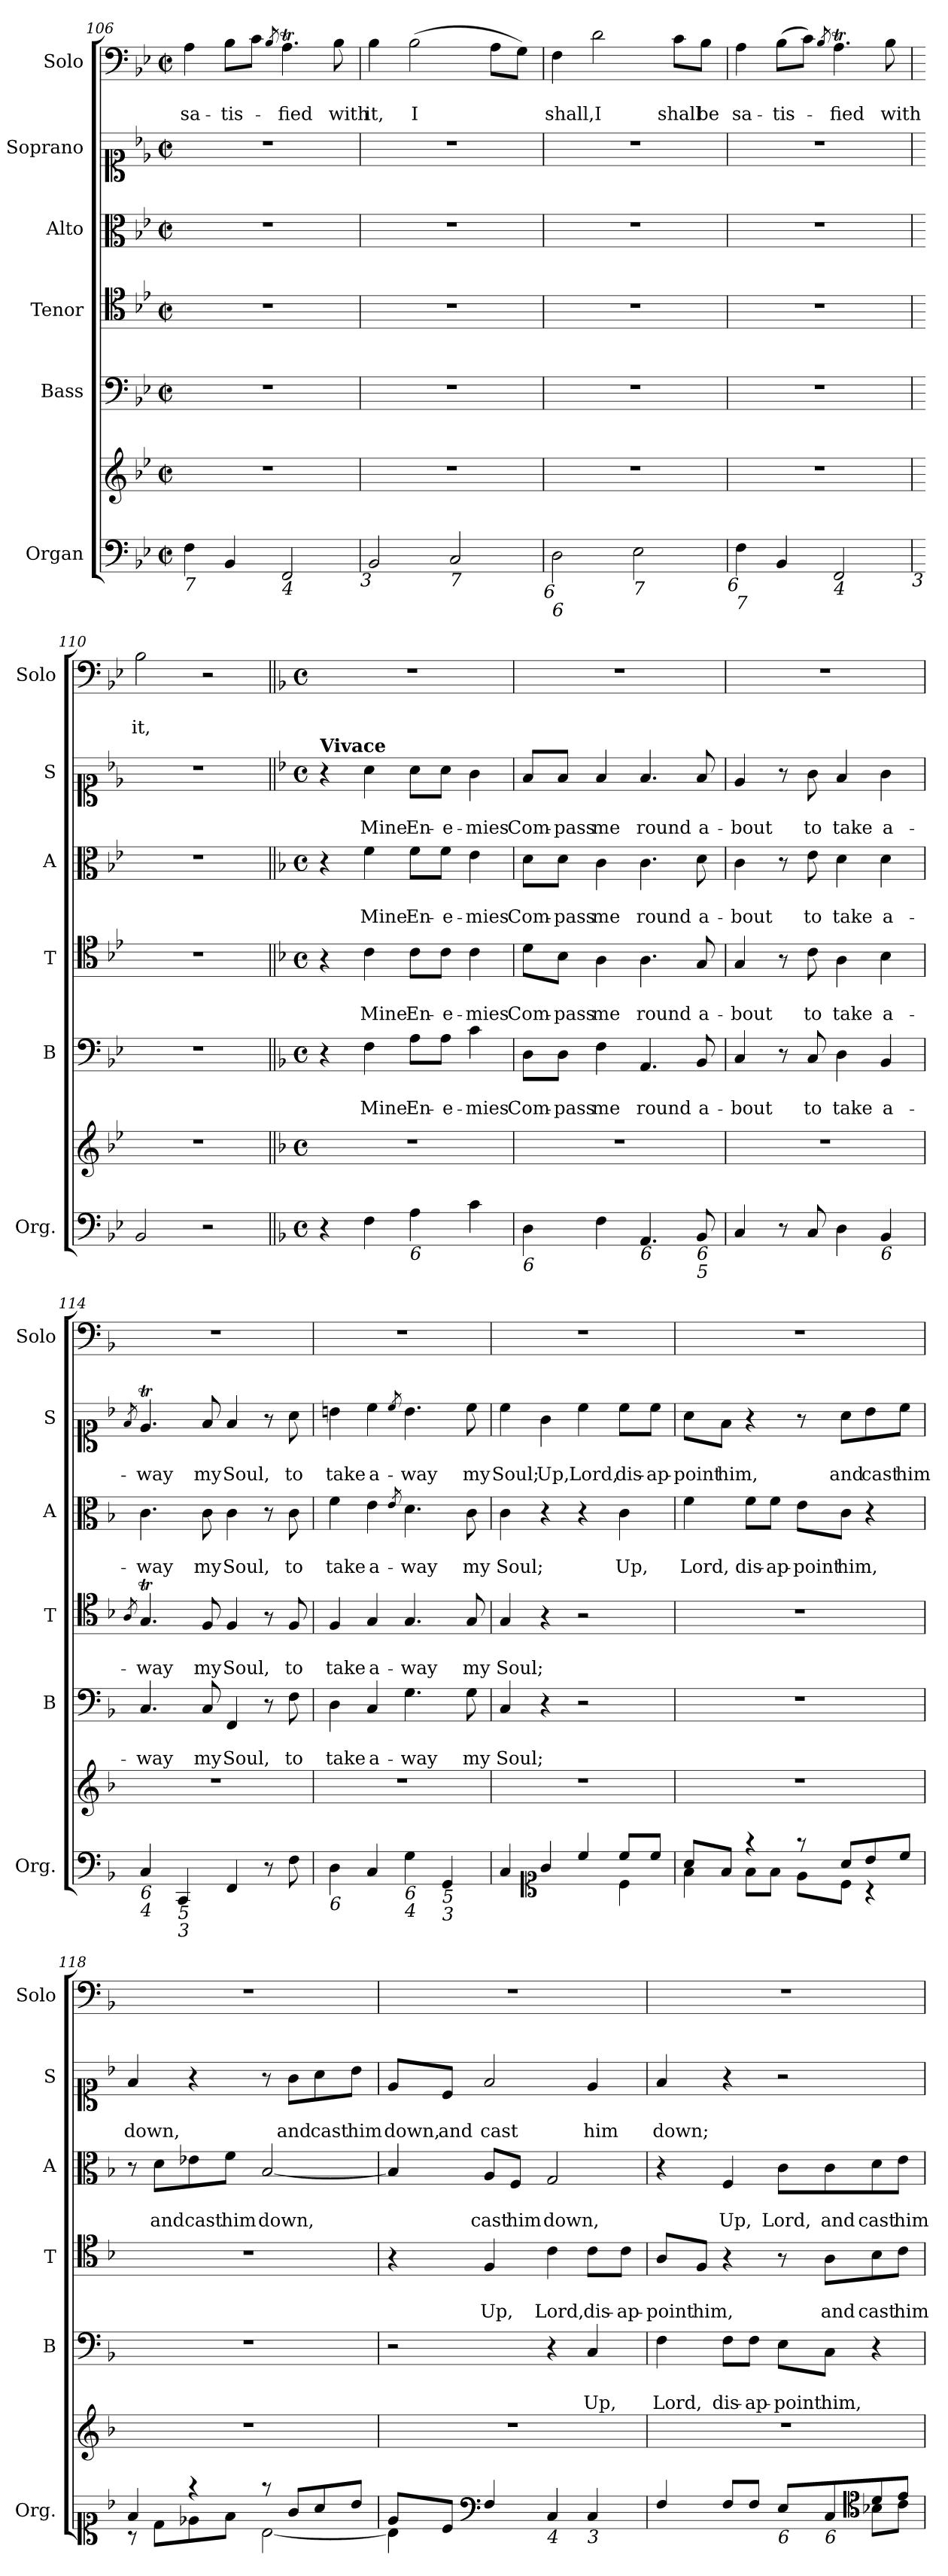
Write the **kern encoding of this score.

**kern	**kern	**kern	**text	**text	**kern	**text	**text	**kern	**text	**text	**kern	**text	**text	**kern	**text	**text
*part6	*part6	*part5	*part5	*part5	*part4	*part4	*part4	*part3	*part3	*part3	*part2	*part2	*part2	*part1	*part1	*part1
*staff7	*staff6	*staff5	*staff5	*staff5	*staff4	*staff4	*staff4	*staff3	*staff3	*staff3	*staff2	*staff2	*staff2	*staff1	*staff1	*staff1
*I"Organ	*	*I"Bass	*	*	*I"Tenor	*	*	*I"Alto	*	*	*I"Soprano	*	*	*I"Solo	*	*
*I'Org.	*	*I'B	*	*	*I'T	*	*	*I'A	*	*	*I'S	*	*	*I'Solo	*	*
*clefF4	*clefG2	*clefF4	*	*	*clefC4	*	*	*clefC3	*	*	*clefC1	*	*	*clefF4	*	*
*k[b-e-]	*k[b-e-]	*k[b-e-]	*	*	*k[b-e-]	*	*	*k[b-e-]	*	*	*k[b-e-]	*	*	*k[b-e-]	*	*
*B-:	*B-:	*B-:	*	*	*B-:	*	*	*B-:	*	*	*B-:	*	*	*B-:	*	*
*M2/2	*M2/2	*M2/2	*	*	*M2/2	*	*	*M2/2	*	*	*M2/2	*	*	*M2/2	*	*
*met(c|)	*met(c|)	*met(c|)	*	*	*met(c|)	*	*	*met(c|)	*	*	*met(c|)	*	*	*met(c|)	*	*
=106	=106	=106	=106	=106	=106	=106	=106	=106	=106	=106	=106	=106	=106	=106	=106	=106
!LO:TX:b:i:t=7	!	!	!	!	!	!	!	!	!	!	!	!	!	!	!	!
!	!	!	!	!	!	!	!	!	!	!	!	!	!	!	!	!LO:LY:b
4F\	1r	1r	.	.	1r	.	.	1r	.	.	1r	.	.	4A\	.	sa-
!	!	!	!	!	!	!	!	!	!	!	!	!	!	!	!	!LO:LY:b
4BB-/	.	.	.	.	.	.	.	.	.	.	.	.	.	8B-\L	.	-tis-
.	.	.	.	.	.	.	.	.	.	.	.	.	.	8c\J	.	.
.	.	.	.	.	.	.	.	.	.	.	.	.	.	8qB-/	.	.
!LO:TX:b:i:t=4	!	!	!	!	!	!	!	!	!	!	!	!	!	!	!	!
!	!	!	!	!	!	!	!	!	!	!	!	!	!	!	!	!LO:LY:b
2FF/	.	.	.	.	.	.	.	.	.	.	.	.	.	4.At\	.	-fied
!	!	!	!	!	!	!	!	!	!	!	!	!	!	!	!	!LO:LY:b
.	.	.	.	.	.	.	.	.	.	.	.	.	.	8B-\	.	with
!LO:TX:b:i:t=3	!	!	!	!	!	!	!	!	!	!	!	!	!	!	!	!
=107	=107	=107	=107	=107	=107	=107	=107	=107	=107	=107	=107	=107	=107	=107	=107	=107
!	!	!	!	!	!	!	!	!	!	!	!	!	!	!	!	!LO:LY:b
2BB-/	1r	1r	.	.	1r	.	.	1r	.	.	1r	.	.	4B-\	.	it,
!	!	!	!	!	!	!	!	!	!	!	!	!	!	!	!	!LO:LY:b
.	.	.	.	.	.	.	.	.	.	.	.	.	.	(>2B-\	.	I
!LO:TX:b:i:t=7	!	!	!	!	!	!	!	!	!	!	!	!	!	!	!	!
2C/	.	.	.	.	.	.	.	.	.	.	.	.	.	.	.	.
.	.	.	.	.	.	.	.	.	.	.	.	.	.	8A\L	.	.
.	.	.	.	.	.	.	.	.	.	.	.	.	.	8G\J)	.	.
!LO:TX:b:i:t=6	!	!	!	!	!	!	!	!	!	!	!	!	!	!	!	!
=108	=108	=108	=108	=108	=108	=108	=108	=108	=108	=108	=108	=108	=108	=108	=108	=108
!LO:TX:b:i:t=6	!	!	!	!	!	!	!	!	!	!	!	!	!	!	!	!
!	!	!	!	!	!	!	!	!	!	!	!	!	!	!	!	!LO:LY:b
2D\	1r	1r	.	.	1r	.	.	1r	.	.	1r	.	.	4F\	.	shall,
!	!	!	!	!	!	!	!	!	!	!	!	!	!	!	!	!LO:LY:b
.	.	.	.	.	.	.	.	.	.	.	.	.	.	2d\	.	I
!LO:TX:b:i:t=7	!	!	!	!	!	!	!	!	!	!	!	!	!	!	!	!
2E-\	.	.	.	.	.	.	.	.	.	.	.	.	.	.	.	.
!	!	!	!	!	!	!	!	!	!	!	!	!	!	!	!	!LO:LY:b
.	.	.	.	.	.	.	.	.	.	.	.	.	.	8c\L	.	shall
!	!	!	!	!	!	!	!	!	!	!	!	!	!	!	!	!LO:LY:b
.	.	.	.	.	.	.	.	.	.	.	.	.	.	8B-\J	.	be
!LO:TX:b:i:t=6	!	!	!	!	!	!	!	!	!	!	!	!	!	!	!	!
=109	=109	=109	=109	=109	=109	=109	=109	=109	=109	=109	=109	=109	=109	=109	=109	=109
!LO:TX:b:i:t=7	!	!	!	!	!	!	!	!	!	!	!	!	!	!	!	!
!	!	!	!	!	!	!	!	!	!	!	!	!	!	!	!	!LO:LY:b
4F\	1r	1r	.	.	1r	.	.	1r	.	.	1r	.	.	4A\	.	sa-
!	!	!	!	!	!	!	!	!	!	!	!	!	!	!	!	!LO:LY:b
4BB-/	.	.	.	.	.	.	.	.	.	.	.	.	.	(>8B-\L	.	-tis-
.	.	.	.	.	.	.	.	.	.	.	.	.	.	8c\J)	.	.
.	.	.	.	.	.	.	.	.	.	.	.	.	.	8qB-/	.	.
!LO:TX:b:i:t=4	!	!	!	!	!	!	!	!	!	!	!	!	!	!	!	!
!	!	!	!	!	!	!	!	!	!	!	!	!	!	!	!	!LO:LY:b
2FF/	.	.	.	.	.	.	.	.	.	.	.	.	.	4.At\	.	-fied
!	!	!	!	!	!	!	!	!	!	!	!	!	!	!	!	!LO:LY:b
.	.	.	.	.	.	.	.	.	.	.	.	.	.	8B-\	.	with
!LO:TX:b:i:t=3	!	!	!	!	!	!	!	!	!	!	!	!	!	!	!	!
=110	=110	=110	=110	=110	=110	=110	=110	=110	=110	=110	=110	=110	=110	=110	=110	=110
!	!	!	!	!	!	!	!	!	!	!	!	!	!	!	!	!LO:LY:b
2BB-/	1r	1r	.	.	1r	.	.	1r	.	.	1r	.	.	2B-\	.	it,
2r	.	.	.	.	.	.	.	.	.	.	.	.	.	2r	.	.
!!LO:LB:g=z
=111||	=111||	=111||	=111||	=111||	=111||	=111||	=111||	=111||	=111||	=111||	=111||	=111||	=111||	=111||	=111||	=111||
*k[b-]	*k[b-]	*k[b-]	*	*	*k[b-]	*	*	*k[b-]	*	*	*k[b-]	*	*	*k[b-]	*	*
*F:	*F:	*F:	*	*	*F:	*	*	*F:	*	*	*F:	*	*	*F:	*	*
*M4/4	*M4/4	*M4/4	*	*	*M4/4	*	*	*M4/4	*	*	*M4/4	*	*	*M4/4	*	*
*met(c)	*met(c)	*met(c)	*	*	*met(c)	*	*	*met(c)	*	*	*met(c)	*	*	*met(c)	*	*
*	*	*	*	*	*	*	*	*	*	*	*MM120	*	*	*	*	*
!	!	!	!	!	!	!	!	!	!	!	!LO:TX:a:B:t=Vivace	!	!	!	!	!
4r	1r	4r	.	.	4r	.	.	4r	.	.	4r	.	.	1r	.	.
!	!	!	!	!LO:LY:b	!	!	!LO:LY:b	!	!	!LO:LY:b	!	!	!LO:LY:b	!	!	!
4F\	.	4F\	.	Mine	4c\	.	Mine	4f\	.	Mine	4a\	.	Mine	.	.	.
!LO:TX:b:i:t=6	!	!	!	!	!	!	!	!	!	!	!	!	!	!	!	!
!	!	!	!	!LO:LY:b	!	!	!LO:LY:b	!	!	!LO:LY:b	!	!	!LO:LY:b	!	!	!
4A\	.	8A\L	.	En-	8c\L	.	En-	8f\L	.	En-	8a\L	.	En-	.	.	.
!	!	!	!	!LO:LY:b	!	!	!LO:LY:b	!	!	!LO:LY:b	!	!	!LO:LY:b	!	!	!
.	.	8A\J	.	-e-	8c\J	.	-e-	8f\J	.	-e-	8a\J	.	-e-	.	.	.
!	!	!	!	!LO:LY:b	!	!	!LO:LY:b	!	!	!LO:LY:b	!	!	!LO:LY:b	!	!	!
4c\	.	4c\	.	-mies	4c\	.	-mies	4e\	.	-mies	4g\	.	-mies	.	.	.
=112	=112	=112	=112	=112	=112	=112	=112	=112	=112	=112	=112	=112	=112	=112	=112	=112
!LO:TX:b:i:t=6	!	!	!	!	!	!	!	!	!	!	!	!	!	!	!	!
!	!	!	!	!LO:LY:b	!	!	!LO:LY:b	!	!	!LO:LY:b	!	!	!LO:LY:b	!	!	!
4D\	1r	8D\L	.	Com-	8d\L	.	Com-	8d\L	.	Com-	8f/L	.	Com-	1r	.	.
!	!	!	!	!LO:LY:b	!	!	!LO:LY:b	!	!	!LO:LY:b	!	!	!LO:LY:b	!	!	!
.	.	8D\J	.	-pass	8B-\J	.	-pass	8d\J	.	-pass	8f/J	.	-pass	.	.	.
!	!	!	!	!LO:LY:b	!	!	!LO:LY:b	!	!	!LO:LY:b	!	!	!LO:LY:b	!	!	!
4F\	.	4F\	.	me	4A\	.	me	4c\	.	me	4f/	.	me	.	.	.
!LO:TX:b:i:t=6	!	!	!	!	!	!	!	!	!	!	!	!	!	!	!	!
!	!	!	!	!LO:LY:b	!	!	!LO:LY:b	!	!	!LO:LY:b	!	!	!LO:LY:b	!	!	!
4.AA/	.	4.AA/	.	round	4.A\	.	round	4.c\	.	round	4.f/	.	round	.	.	.
!LO:TX:b:i:t=6	!	!	!	!	!	!	!	!	!	!	!	!	!	!	!	!
!LO:TX:b:i:t=5	!	!	!	!	!	!	!	!	!	!	!	!	!	!	!	!
!	!	!	!	!LO:LY:b	!	!	!LO:LY:b	!	!	!LO:LY:b	!	!	!LO:LY:b	!	!	!
8BB-/	.	8BB-/	.	a-	8G/	.	a-	8d\	.	a-	8f/	.	a-	.	.	.
=113	=113	=113	=113	=113	=113	=113	=113	=113	=113	=113	=113	=113	=113	=113	=113	=113
!	!	!	!	!LO:LY:b	!	!	!LO:LY:b	!	!	!LO:LY:b	!	!	!LO:LY:b	!	!	!
4C/	1r	4C/	.	-bout	4G/	.	-bout	4c\	.	-bout	4e/	.	-bout	1r	.	.
8r	.	8r	.	.	8r	.	.	8r	.	.	8r	.	.	.	.	.
!	!	!	!	!LO:LY:b	!	!	!LO:LY:b	!	!	!LO:LY:b	!	!	!LO:LY:b	!	!	!
8C/	.	8C/	.	to	8c\	.	to	8e\	.	to	8g\	.	to	.	.	.
!	!	!	!	!LO:LY:b	!	!	!LO:LY:b	!	!	!LO:LY:b	!	!	!LO:LY:b	!	!	!
4D\	.	4D\	.	take	4A\	.	take	4d\	.	take	4f/	.	take	.	.	.
!LO:TX:b:i:t=6	!	!	!	!	!	!	!	!	!	!	!	!	!	!	!	!
!	!	!	!	!LO:LY:b	!	!	!LO:LY:b	!	!	!LO:LY:b	!	!	!LO:LY:b	!	!	!
4BB-/	.	4BB-/	.	a-	4B-\	.	a-	4d\	.	a-	4g\	.	a-	.	.	.
=114	=114	=114	=114	=114	=114	=114	=114	=114	=114	=114	=114	=114	=114	=114	=114	=114
.	.	.	.	.	8qA/	.	.	.	.	.	8qf/	.	.	.	.	.
!LO:TX:b:i:t=6\n4	!	!	!	!	!	!	!	!	!	!	!	!	!	!	!	!
!	!	!	!	!LO:LY:b	!	!	!LO:LY:b	!	!	!LO:LY:b	!	!	!LO:LY:b	!	!	!
4C/	1r	4.C/	.	-way	4.GT/	.	-way	4.c\	.	-way	4.et/	.	-way	1r	.	.
!LO:TX:b:i:t=5\n3	!	!	!	!	!	!	!	!	!	!	!	!	!	!	!	!
4CC/	.	.	.	.	.	.	.	.	.	.	.	.	.	.	.	.
!	!	!	!	!LO:LY:b	!	!	!LO:LY:b	!	!	!LO:LY:b	!	!	!LO:LY:b	!	!	!
.	.	8C/	.	my	8F/	.	my	8c\	.	my	8f/	.	my	.	.	.
!	!	!	!	!LO:LY:b	!	!	!LO:LY:b	!	!	!LO:LY:b	!	!	!LO:LY:b	!	!	!
4FF/	.	4FF/	.	Soul,	4F/	.	Soul,	4c\	.	Soul,	4f/	.	Soul,	.	.	.
8r	.	8r	.	.	8r	.	.	8r	.	.	8r	.	.	.	.	.
!	!	!	!	!LO:LY:b	!	!	!LO:LY:b	!	!	!LO:LY:b	!	!	!LO:LY:b	!	!	!
8F\	.	8F\	.	to	8F/	.	to	8c\	.	to	8a\	.	to	.	.	.
=115	=115	=115	=115	=115	=115	=115	=115	=115	=115	=115	=115	=115	=115	=115	=115	=115
!LO:TX:b:i:t=6	!	!	!	!	!	!	!	!	!	!	!	!	!	!	!	!
!	!	!	!	!LO:LY:b	!	!	!LO:LY:b	!	!	!LO:LY:b	!	!	!LO:LY:b	!	!	!
4D\	1r	4D\	.	take	4F/	.	take	4f\	.	take	4bn\	.	take	1r	.	.
!	!	!	!	!LO:LY:b	!	!	!LO:LY:b	!	!	!LO:LY:b	!	!	!LO:LY:b	!	!	!
4C/	.	4C/	.	a-	4G/	.	a-	4e\	.	a-	4cc\	.	a-	.	.	.
.	.	.	.	.	.	.	.	8qe/	.	.	8qcc/	.	.	.	.	.
!LO:TX:b:i:t=6\n4	!	!	!	!	!	!	!	!	!	!	!	!	!	!	!	!
!	!	!	!	!LO:LY:b	!	!	!LO:LY:b	!	!	!LO:LY:b	!	!	!LO:LY:b	!	!	!
4G\	.	4.G\	.	-way	4.G/	.	-way	4.d\	.	-way	4.b\	.	-way	.	.	.
!LO:TX:b:i:t=5\n3	!	!	!	!	!	!	!	!	!	!	!	!	!	!	!	!
4GG/	.	.	.	.	.	.	.	.	.	.	.	.	.	.	.	.
!	!	!	!	!LO:LY:b	!	!	!LO:LY:b	!	!	!LO:LY:b	!	!	!LO:LY:b	!	!	!
.	.	8G\	.	my	8G/	.	my	8c\	.	my	8cc\	.	my	.	.	.
!!LO:PB:g=z
=116	=116	=116	=116	=116	=116	=116	=116	=116	=116	=116	=116	=116	=116	=116	=116	=116
*^	*	*	*	*	*	*	*	*	*	*	*	*	*	*	*	*
!	!	!	!	!	!LO:LY:b	!	!	!LO:LY:b	!	!	!LO:LY:b	!	!	!LO:LY:b	!	!	!
4C/	2ryy	1r	4C/	.	Soul;	4G/	.	Soul;	4c\	.	Soul;	4cc\	.	Soul;	1r	.	.
*clefC1	*	*	*	*	*	*	*	*	*	*	*	*	*	*	*	*	*
!	!	!	!	!	!	!	!	!	!	!	!	!	!	!LO:LY:b	!	!	!
4g/	.	.	4r	.	.	4r	.	.	4r	.	.	4g\	.	Up,	.	.	.
!	!	!	!	!	!	!	!	!	!	!	!	!	!	!LO:LY:b	!	!	!
4cc/	4ryy	.	2r	.	.	2r	.	.	4r	.	.	4cc\	.	Lord,	.	.	.
!	!	!	!	!	!	!	!	!	!	!	!LO:LY:b	!	!	!LO:LY:b	!	!	!
8cc/L	4c\	.	.	.	.	.	.	.	4c\	.	Up,	8cc\L	.	dis-	.	.	.
!	!	!	!	!	!	!	!	!	!	!	!	!	!	!LO:LY:b	!	!	!
8cc/J	.	.	.	.	.	.	.	.	.	.	.	8cc\J	.	-ap-	.	.	.
=117	=117	=117	=117	=117	=117	=117	=117	=117	=117	=117	=117	=117	=117	=117	=117	=117	=117
!	!	!	!	!	!	!	!	!	!	!	!LO:LY:b	!	!	!LO:LY:b	!	!	!
8a/L	4f\	1r	1r	.	.	1r	.	.	4f\	.	Lord,	8a\L	.	-point	1r	.	.
!	!	!	!	!	!	!	!	!	!	!	!	!	!	!LO:LY:b	!	!	!
8f/J	.	.	.	.	.	.	.	.	.	.	.	8f\J	.	him,	.	.	.
!	!	!	!	!	!	!	!	!	!	!	!LO:LY:b	!	!	!	!	!	!
4rff	8f\L	.	.	.	.	.	.	.	8f\L	.	dis-	4r	.	.	.	.	.
!	!	!	!	!	!	!	!	!	!	!	!LO:LY:b	!	!	!	!	!	!
.	8f\J	.	.	.	.	.	.	.	8f\J	.	-ap-	.	.	.	.	.	.
!	!	!	!	!	!	!	!	!	!	!	!LO:LY:b	!	!	!	!	!	!
8rff	8e\L	.	.	.	.	.	.	.	8e\L	.	-point	8r	.	.	.	.	.
!	!	!	!	!	!	!	!	!	!	!	!LO:LY:b	!	!	!LO:LY:b	!	!	!
8a/L	8c\J	.	.	.	.	.	.	.	8c\J	.	him,	8a\L	.	and	.	.	.
!	!	!	!	!	!	!	!	!	!	!	!	!	!	!LO:LY:b	!	!	!
8b-/	4rA	.	.	.	.	.	.	.	4r	.	.	8b-\	.	cast	.	.	.
!	!	!	!	!	!	!	!	!	!	!	!	!	!	!LO:LY:b	!	!	!
8cc/J	.	.	.	.	.	.	.	.	.	.	.	8cc\J	.	him	.	.	.
=118	=118	=118	=118	=118	=118	=118	=118	=118	=118	=118	=118	=118	=118	=118	=118	=118	=118
!	!	!	!	!	!	!	!	!	!	!	!	!	!	!LO:LY:b	!	!	!
4f/	8rA	1r	1r	.	.	1r	.	.	8r	.	.	4f/	.	down,	1r	.	.
!	!	!	!	!	!	!	!	!	!	!	!LO:LY:b	!	!	!	!	!	!
.	8d\L	.	.	.	.	.	.	.	8d\L	.	and	.	.	.	.	.	.
!	!	!	!	!	!	!	!	!	!	!	!LO:LY:b	!	!	!	!	!	!
4rff	8e-X\	.	.	.	.	.	.	.	8e-X\	.	cast	4r	.	.	.	.	.
!	!	!	!	!	!	!	!	!	!	!	!LO:LY:b	!	!	!	!	!	!
.	8f\J	.	.	.	.	.	.	.	8f\J	.	him	.	.	.	.	.	.
!	!	!	!	!	!	!	!	!	!	!	!LO:LY:b	!	!	!	!	!	!
8rff	[<2B-\	.	.	.	.	.	.	.	[2B-/	.	down,	8r	.	.	.	.	.
!	!	!	!	!	!	!	!	!	!	!	!	!	!	!LO:LY:b	!	!	!
8g/L	.	.	.	.	.	.	.	.	.	.	.	8g\L	.	and	.	.	.
!	!	!	!	!	!	!	!	!	!	!	!	!	!	!LO:LY:b	!	!	!
8a/	.	.	.	.	.	.	.	.	.	.	.	8a\	.	cast	.	.	.
!	!	!	!	!	!	!	!	!	!	!	!	!	!	!LO:LY:b	!	!	!
8b-/J	.	.	.	.	.	.	.	.	.	.	.	8b-\J	.	him	.	.	.
=119	=119	=119	=119	=119	=119	=119	=119	=119	=119	=119	=119	=119	=119	=119	=119	=119	=119
!	!	!	!	!	!	!	!	!	!	!	!	!	!	!LO:LY:b	!	!	!
8e/L	4B-\]	1r	2r	.	.	4r	.	.	4B-/]	.	.	8e/L	.	down,	1r	.	.
!	!	!	!	!	!	!	!	!	!	!	!	!	!	!LO:LY:b	!	!	!
8c/J	.	.	.	.	.	.	.	.	.	.	.	8c/J	.	and	.	.	.
*clefF4	*	*	*	*	*	*	*	*	*	*	*	*	*	*	*	*	*
!	!	!	!	!	!	!	!	!LO:LY:b	!	!	!LO:LY:b	!	!	!LO:LY:b	!	!	!
4F/	4ryy	.	.	.	.	4F/	.	Up,	8A/L	.	cast	2f/	.	cast	.	.	.
!	!	!	!	!	!	!	!	!	!	!	!LO:LY:b	!	!	!	!	!	!
.	.	.	.	.	.	.	.	.	8F/J	.	him	.	.	.	.	.	.
!LO:TX:b:i:t=4	!	!	!	!	!	!	!	!	!	!	!	!	!	!	!	!	!
!	!	!	!	!	!	!	!	!LO:LY:b	!	!	!LO:LY:b	!	!	!	!	!	!
4C/	2ryy	.	4r	.	.	4c\	.	Lord,	2G/	.	down,	.	.	.	.	.	.
!LO:TX:b:i:t=3	!	!	!	!	!	!	!	!	!	!	!	!	!	!	!	!	!
!	!	!	!	!	!LO:LY:b	!	!	!LO:LY:b	!	!	!	!	!	!LO:LY:b	!	!	!
4C/	.	.	4C/	.	Up,	8c\L	.	dis-	.	.	.	4e/	.	him	.	.	.
!	!	!	!	!	!	!	!	!LO:LY:b	!	!	!	!	!	!	!	!	!
.	.	.	.	.	.	8c\J	.	-ap-	.	.	.	.	.	.	.	.	.
!!LO:LB:g=z
=120	=120	=120	=120	=120	=120	=120	=120	=120	=120	=120	=120	=120	=120	=120	=120	=120	=120
!	!	!	!	!	!LO:LY:b	!	!	!LO:LY:b	!	!	!	!	!	!LO:LY:b	!	!	!
4F/	2ryy	1r	4F\	.	Lord,	8A/L	.	-point	4r	.	.	4f/	.	down;	1r	.	.
!	!	!	!	!	!	!	!	!LO:LY:b	!	!	!	!	!	!	!	!	!
.	.	.	.	.	.	8F/J	.	him,	.	.	.	.	.	.	.	.	.
!	!	!	!	!	!LO:LY:b	!	!	!	!	!	!LO:LY:b	!	!	!	!	!	!
8F/L	.	.	8F\L	.	dis-	4r	.	.	4F/	.	Up,	4r	.	.	.	.	.
!	!	!	!	!	!LO:LY:b	!	!	!	!	!	!	!	!	!	!	!	!
8F/J	.	.	8F\J	.	-ap-	.	.	.	.	.	.	.	.	.	.	.	.
!LO:TX:b:i:t=6	!	!	!	!	!	!	!	!	!	!	!	!	!	!	!	!	!
!	!	!	!	!	!LO:LY:b	!	!	!	!	!	!LO:LY:b	!	!	!	!	!	!
8E/L	4ryy	.	8E\L	.	-point	8r	.	.	8c\L	.	Lord,	2r	.	.	.	.	.
!LO:TX:b:i:t=6	!	!	!	!	!	!	!	!	!	!	!	!	!	!	!	!	!
!	!	!	!	!	!LO:LY:b	!	!	!LO:LY:b	!	!	!LO:LY:b	!	!	!	!	!	!
8C/	.	.	8C\J	.	him,	8A\L	.	and	8c\	.	and	.	.	.	.	.	.
*clefC4	*	*	*	*	*	*	*	*	*	*	*	*	*	*	*	*	*
!	!	!	!	!	!	!	!	!LO:LY:b	!	!	!LO:LY:b	!	!	!	!	!	!
8d/	8B-X\L	.	4r	.	.	8B-\	.	cast	8d\	.	cast	.	.	.	.	.	.
!	!	!	!	!	!	!	!	!LO:LY:b	!	!	!LO:LY:b	!	!	!	!	!	!
8e/J	8c\J	.	.	.	.	8c\J	.	him	8e\J	.	him	.	.	.	.	.	.
*v	*v	*	*	*	*	*	*	*	*	*	*	*	*	*	*	*	*
=	=	=	=	=	=	=	=	=	=	=	=	=	=	=	=	=
*-	*-	*-	*-	*-	*-	*-	*-	*-	*-	*-	*-	*-	*-	*-	*-	*-
